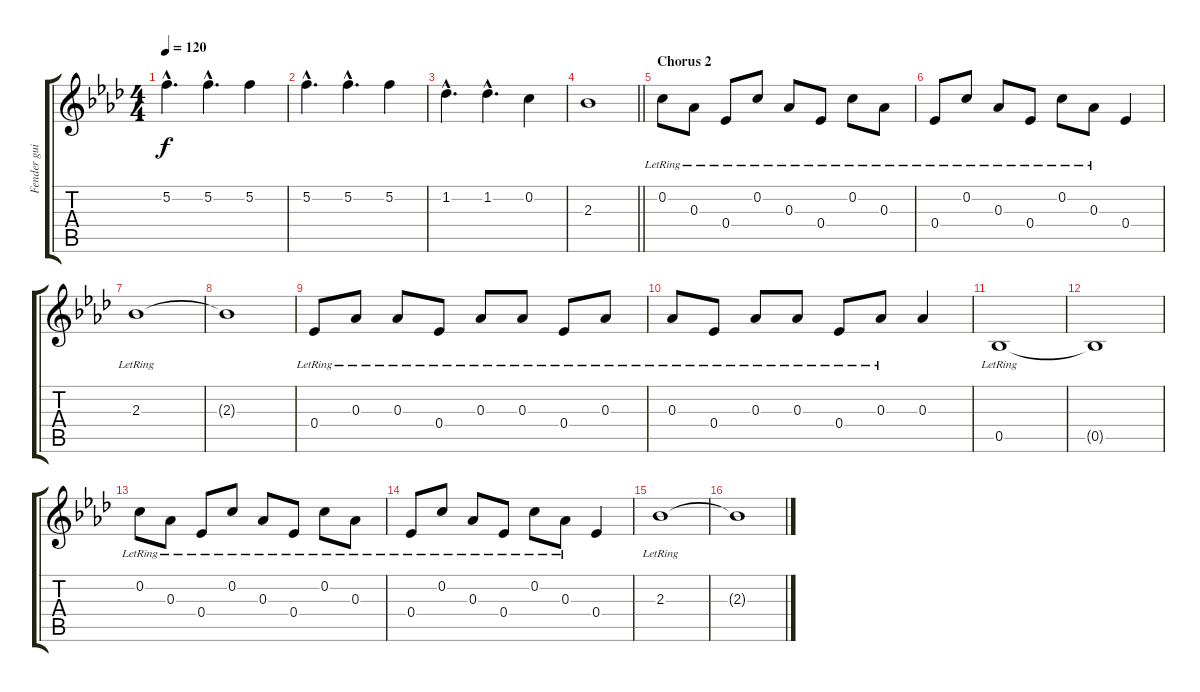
\track ("Fender guitar" "Fender gui") {instrument electricguitarclean}
\staff {score tabs}
\tuning (C4 C4 Ab3 Eb3 Bb2 F2) {hide}
\ts (4 4)
\tempo 120
\clef g2
\ks fminor
5.2{hac}.4{d dy f} 5.2{hac}.4{d} 5.2.4 |
5.2{hac}.4{d} 5.2{hac}.4{d} 5.2.4 |
1.2{hac}.4{d} 1.2{hac}.4{d} 0.2.4 |
\barLineRight lightlight
2.3.1 |
\section ("" "Chorus 2")
0.2{lr}.8 0.3{lr}.8 0.4{lr}.8 0.2{lr}.8 0.3{lr}.8 0.4{lr}.8 0.2{lr}.8 0.3{lr}.8 |
0.4{lr}.8 0.2{lr}.8 0.3{lr}.8 0.4{lr}.8 0.2{lr}.8 0.3{lr}.8 0.4.4 |
2.3{lr}.1 |
2.3{t}.1 |
0.4{lr}.8 0.3{lr}.8 0.3{lr}.8 0.4{lr}.8 0.3{lr}.8 0.3{lr}.8 0.4{lr}.8 0.3{lr}.8 |
0.3{lr}.8 0.4{lr}.8 0.3{lr}.8 0.3{lr}.8 0.4{lr}.8 0.3{lr}.8 0.3.4 |
0.5{lr}.1 |
0.5{t}.1 |
0.2{lr}.8 0.3{lr}.8 0.4{lr}.8 0.2{lr}.8 0.3{lr}.8 0.4{lr}.8 0.2{lr}.8 0.3{lr}.8 |
0.4{lr}.8 0.2{lr}.8 0.3{lr}.8 0.4{lr}.8 0.2{lr}.8 0.3{lr}.8 0.4.4 |
2.3{lr}.1 |
2.3{t}.1
